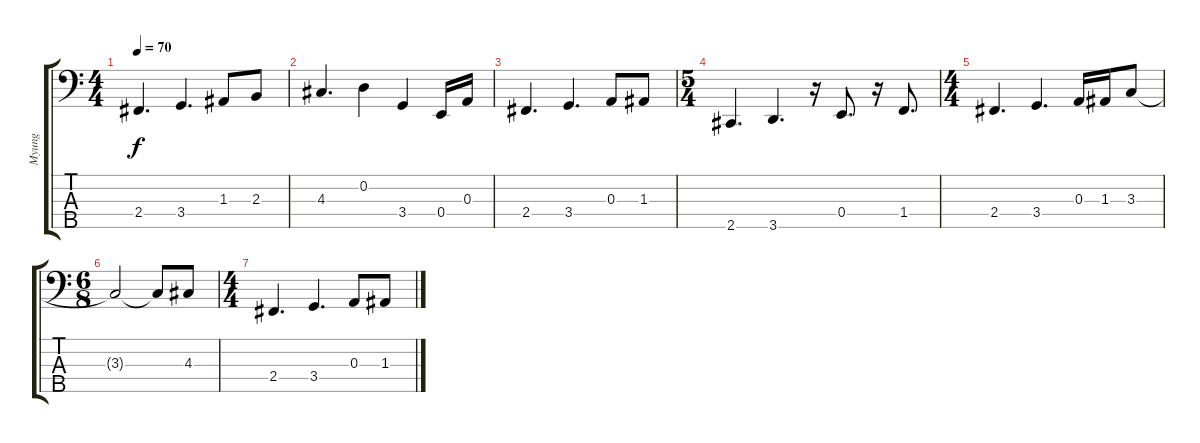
\track ("Myung" "Myung") {instrument electricbassfinger}
\staff {score tabs}
\tuning (G2 D2 A1 E1 B0) {hide}
\ts (4 4)
\tempo 70
\clef f4
\ks c
2.4.4{d dy f} 3.4.4{d} 1.3.8 2.3.8 |
4.3.4{d} 0.2.4 3.4.4 0.4.16 0.3.16 |
2.4.4{d} 3.4.4{d} 0.3.8 1.3.8 |
\ts (5 4)
2.5.4{d} 3.5.4{d} r.16 0.4.8{d} r.16 1.4.8{d} |
\ts (4 4)
2.4.4{d} 3.4.4{d} 0.3.16 1.3.16 3.3.8 |
\ts (6 8)
3.3{t}.2 3.3{t}.8 4.3.8 |
\ts (4 4)
2.4.4{d} 3.4.4{d} 0.3.8 1.3.8
